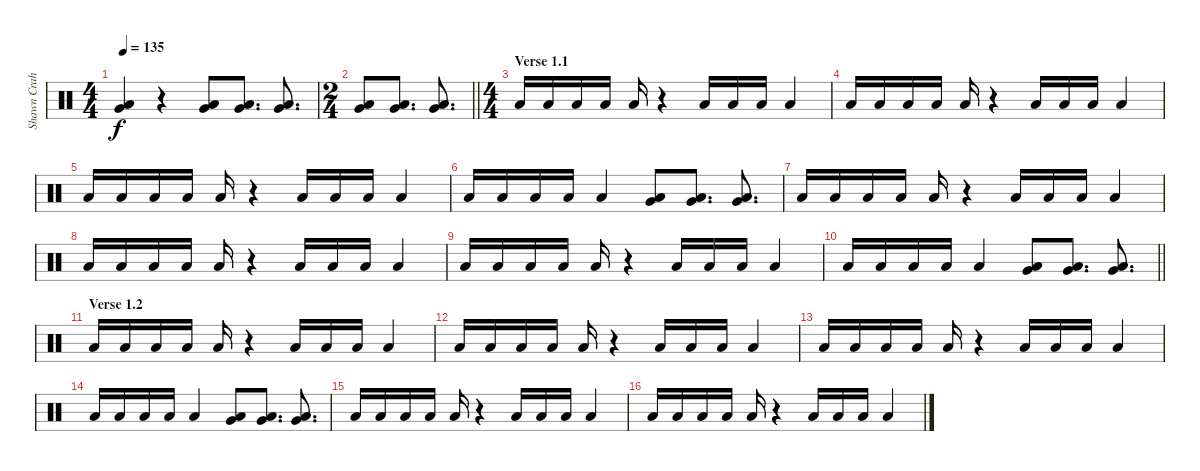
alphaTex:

\track ("Shawn Crahan" "Shawn Crah") {instrument percussion}
\staff {score}
\articulation defaults
\ts (4 4)
\tempo 135
\clef neutral
\ks c
("Very Low Tom (hit)" "Low Floor Tom (hit)").4{dy f} r.4 ("Very Low Tom (hit)" "Low Floor Tom (hit)").8 ("Very Low Tom (hit)" "Low Floor Tom (hit)").8{d} ("Very Low Tom (hit)" "Low Floor Tom (hit)").8{d} |
\ts (2 4)
\barLineRight lightlight
("Very Low Tom (hit)" "Low Floor Tom (hit)").8 ("Very Low Tom (hit)" "Low Floor Tom (hit)").8{d} ("Very Low Tom (hit)" "Low Floor Tom (hit)").8{d} |
\ts (4 4)
\section ("" "Verse 1.1")
"Low Floor Tom (hit)".16 "Low Floor Tom (hit)".16 "Low Floor Tom (hit)".16 "Low Floor Tom (hit)".16 "Low Floor Tom (hit)".16 r.4 "Low Floor Tom (hit)".16 "Low Floor Tom (hit)".16 "Low Floor Tom (hit)".16 "Low Floor Tom (hit)".4 |
"Low Floor Tom (hit)".16 "Low Floor Tom (hit)".16 "Low Floor Tom (hit)".16 "Low Floor Tom (hit)".16 "Low Floor Tom (hit)".16 r.4 "Low Floor Tom (hit)".16 "Low Floor Tom (hit)".16 "Low Floor Tom (hit)".16 "Low Floor Tom (hit)".4 |
"Low Floor Tom (hit)".16 "Low Floor Tom (hit)".16 "Low Floor Tom (hit)".16 "Low Floor Tom (hit)".16 "Low Floor Tom (hit)".16 r.4 "Low Floor Tom (hit)".16 "Low Floor Tom (hit)".16 "Low Floor Tom (hit)".16 "Low Floor Tom (hit)".4 |
"Low Floor Tom (hit)".16 "Low Floor Tom (hit)".16 "Low Floor Tom (hit)".16 "Low Floor Tom (hit)".16 "Low Floor Tom (hit)".4 ("Very Low Tom (hit)" "Low Floor Tom (hit)").8 ("Very Low Tom (hit)" "Low Floor Tom (hit)").8{d} ("Very Low Tom (hit)" "Low Floor Tom (hit)").8{d} |
"Low Floor Tom (hit)".16 "Low Floor Tom (hit)".16 "Low Floor Tom (hit)".16 "Low Floor Tom (hit)".16 "Low Floor Tom (hit)".16 r.4 "Low Floor Tom (hit)".16 "Low Floor Tom (hit)".16 "Low Floor Tom (hit)".16 "Low Floor Tom (hit)".4 |
"Low Floor Tom (hit)".16 "Low Floor Tom (hit)".16 "Low Floor Tom (hit)".16 "Low Floor Tom (hit)".16 "Low Floor Tom (hit)".16 r.4 "Low Floor Tom (hit)".16 "Low Floor Tom (hit)".16 "Low Floor Tom (hit)".16 "Low Floor Tom (hit)".4 |
"Low Floor Tom (hit)".16 "Low Floor Tom (hit)".16 "Low Floor Tom (hit)".16 "Low Floor Tom (hit)".16 "Low Floor Tom (hit)".16 r.4 "Low Floor Tom (hit)".16 "Low Floor Tom (hit)".16 "Low Floor Tom (hit)".16 "Low Floor Tom (hit)".4 |
\barLineRight lightlight "Low Floor Tom (hit)".16 "Low Floor Tom (hit)".16 "Low Floor Tom (hit)".16 "Low Floor Tom (hit)".16 "Low Floor Tom (hit)".4
("Very Low Tom (hit)" "Low Floor Tom (hit)").8 ("Very Low Tom (hit)" "Low Floor Tom (hit)").8{d} ("Very Low Tom (hit)" "Low Floor Tom (hit)").8{d} |
\section ("" "Verse 1.2")
"Low Floor Tom (hit)".16 "Low Floor Tom (hit)".16 "Low Floor Tom (hit)".16 "Low Floor Tom (hit)".16 "Low Floor Tom (hit)".16 r.4 "Low Floor Tom (hit)".16 "Low Floor Tom (hit)".16 "Low Floor Tom (hit)".16 "Low Floor Tom (hit)".4 |
"Low Floor Tom (hit)".16 "Low Floor Tom (hit)".16 "Low Floor Tom (hit)".16 "Low Floor Tom (hit)".16 "Low Floor Tom (hit)".16 r.4 "Low Floor Tom (hit)".16 "Low Floor Tom (hit)".16 "Low Floor Tom (hit)".16 "Low Floor Tom (hit)".4 |
"Low Floor Tom (hit)".16 "Low Floor Tom (hit)".16 "Low Floor Tom (hit)".16 "Low Floor Tom (hit)".16 "Low Floor Tom (hit)".16 r.4 "Low Floor Tom (hit)".16 "Low Floor Tom (hit)".16 "Low Floor Tom (hit)".16 "Low Floor Tom (hit)".4 |
"Low Floor Tom (hit)".16 "Low Floor Tom (hit)".16 "Low Floor Tom (hit)".16 "Low Floor Tom (hit)".16 "Low Floor Tom (hit)".4 ("Very Low Tom (hit)" "Low Floor Tom (hit)").8 ("Very Low Tom (hit)" "Low Floor Tom (hit)").8{d} ("Very Low Tom (hit)" "Low Floor Tom (hit)").8{d} |
"Low Floor Tom (hit)".16 "Low Floor Tom (hit)".16 "Low Floor Tom (hit)".16 "Low Floor Tom (hit)".16 "Low Floor Tom (hit)".16 r.4 "Low Floor Tom (hit)".16 "Low Floor Tom (hit)".16 "Low Floor Tom (hit)".16 "Low Floor Tom (hit)".4 |
"Low Floor Tom (hit)".16 "Low Floor Tom (hit)".16 "Low Floor Tom (hit)".16 "Low Floor Tom (hit)".16 "Low Floor Tom (hit)".16 r.4 "Low Floor Tom (hit)".16 "Low Floor Tom (hit)".16 "Low Floor Tom (hit)".16 "Low Floor Tom (hit)".4
